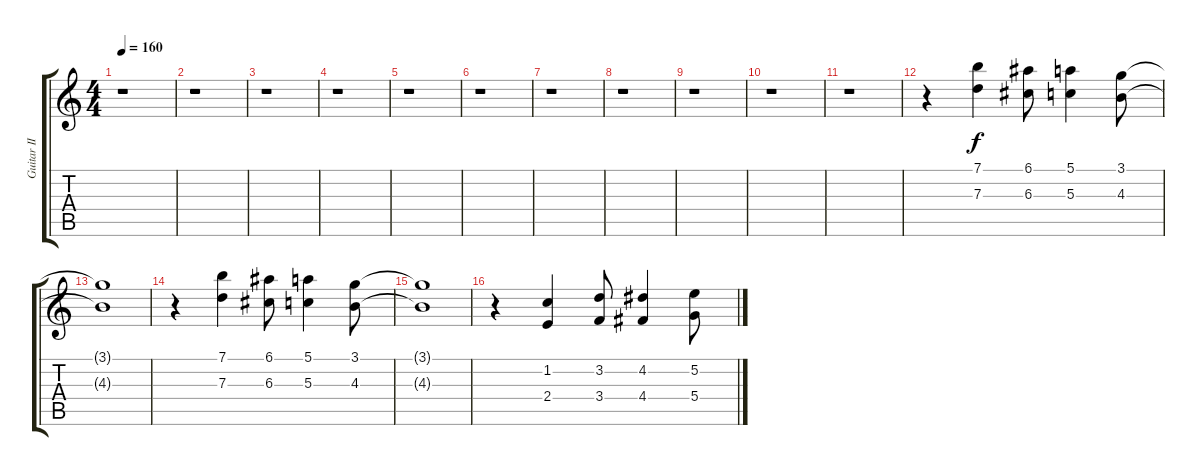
\track ("Guitar II" "Guitar II") {instrument electricguitarclean}
\staff {score tabs}
\tuning (E4 B3 G3 D3 A2 E2) {hide}
\ts (4 4)
\tempo 160
\clef g2
\ks c
r.1{dy f} |
r.1 |
r.1 |
r.1 |
r.1 |
r.1 |
r.1 |
r.1 |
r.1 |
r.1 |
r.1 |
r.4 (7.1 7.3).4 (6.1 6.3).8 (5.1 5.3).4 (3.1 4.3).8 |
(3.1{t} 4.3{t}).1 |
r.4 (7.1 7.3).4 (6.1 6.3).8 (5.1 5.3).4 (3.1 4.3).8 |
(3.1{t} 4.3{t}).1 |
r.4 (1.2 2.4).4 (3.2 3.4).8 (4.2 4.4).4 (5.2 5.4).8
